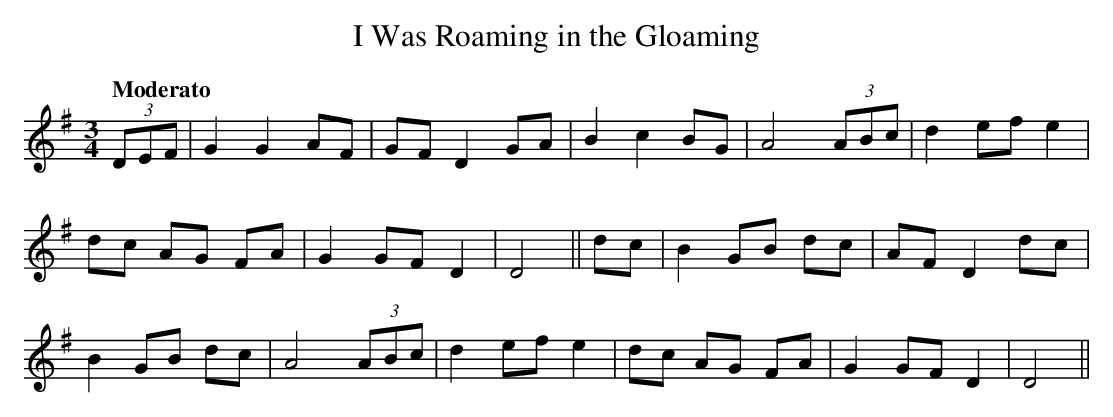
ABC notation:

X:1
T:I Was Roaming in the Gloaming
M:3/4
L:1/8
Q:"Moderato"
K:G
(3DEF|G2 G2 AF|GF D2 GA|B2 c2 BG|A4 (3ABc|d2 ef e2|
dc AG FA|G2 GF D2|D4||dc|B2 GB dc|AF D2 dc|
B2 GB dc|A4 (3ABc|d2 ef e2|dc AG FA|G2 GF D2|D4||
